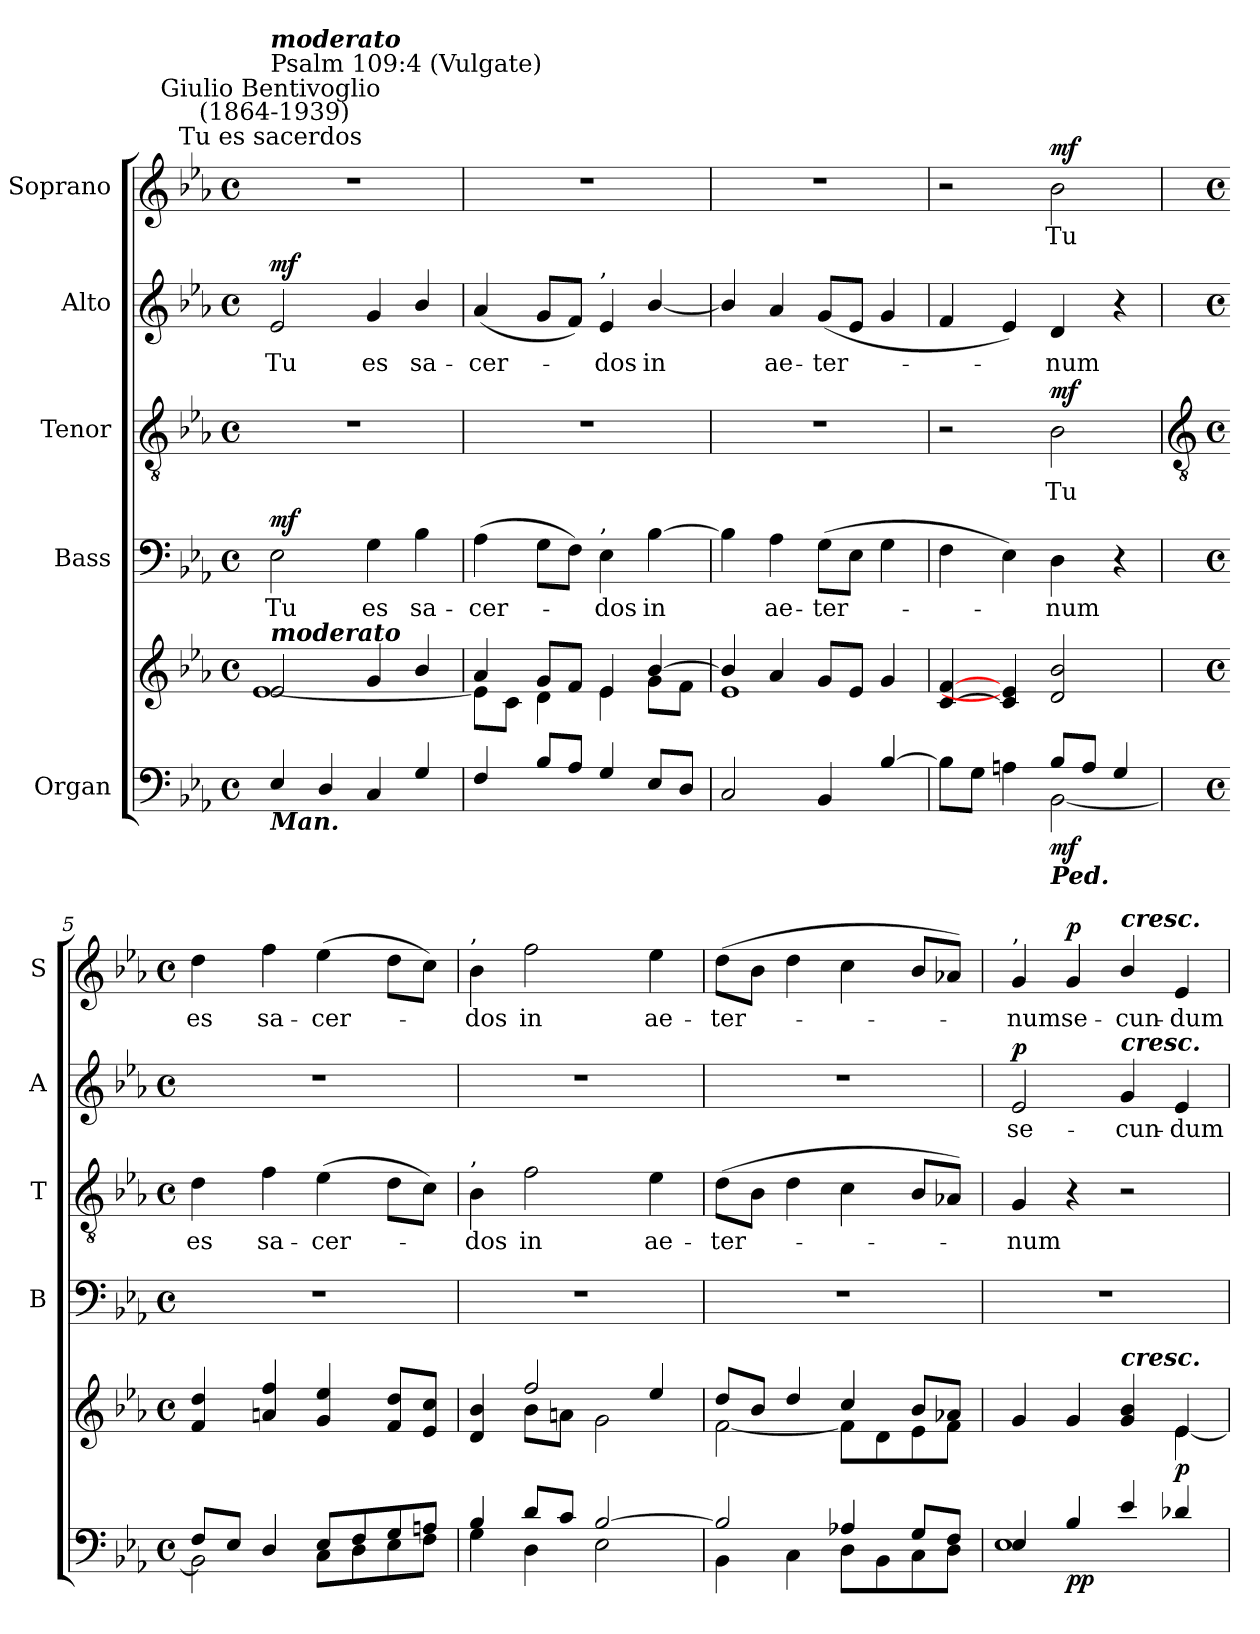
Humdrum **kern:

**kern	**kern	**dynam	**kern	**text	**dynam	**kern	**text	**dynam	**kern	**text	**dynam	**kern	**text	**dynam
*part5	*part5	*part5	*part4	*part4	*part4	*part3	*part3	*part3	*part2	*part2	*part2	*part1	*part1	*part1
*staff6	*staff5	*staff5/6	*staff4	*staff4	*staff4	*staff3	*staff3	*staff3	*staff2	*staff2	*staff2	*staff1	*staff1	*staff1
*I"Organ	*	*	*I"Bass	*	*	*I"Tenor	*	*	*I"Alto	*	*	*I"Soprano	*	*
*	*	*	*I'B	*	*	*I'T	*	*	*I'A	*	*	*I'S	*	*
*clefF4	*clefG2	*	*clefF4	*	*	*clefGv2	*	*	*clefG2	*	*	*clefG2	*	*
*k[b-e-a-]	*k[b-e-a-]	*	*k[b-e-a-]	*	*	*k[b-e-a-]	*	*	*k[b-e-a-]	*	*	*k[b-e-a-]	*	*
*E-:	*E-:	*	*E-:	*	*	*E-:	*	*	*E-:	*	*	*E-:	*	*
*M4/4	*M4/4	*	*M4/4	*	*	*M4/4	*	*	*M4/4	*	*	*M4/4	*	*
*met(c)	*met(c)	*	*met(c)	*	*	*met(c)	*	*	*met(c)	*	*	*met(c)	*	*
=1	=1	=1	=1	=1	=1	=1	=1	=1	=1	=1	=1	=1	=1	=1
*^	*^	*	*	*	*	*	*	*	*	*	*	*	*	*
!	!	!	!	!	!	!	!	!	!	!	!	!	!	!LO:TX:a:cj:t=Tu es sacerdos	!	!
!	!	!	!	!	!	!	!	!	!	!	!	!	!	!LO:TX:a:cj:t=Giulio Bentivoglio\n (1864-1939)	!	!
!	!	!	!	!	!	!	!	!	!	!	!	!	!	!LO:TX:a:t=Psalm 109&colon;4 (Vulgate)	!	!
!	!	!	!	!	!	!	!	!	!	!	!	!	!	!LO:TX:a:Bi:t=moderato	!	!
!	!	!LO:TX:a:Bi:t=moderato	!	!	!	!	!	!	!	!	!	!	!	!	!	!
!LO:TX:b:Bi:t=Man.	!	!	!	!	!	!	!	!	!	!	!	!	!	!	!	!
!	!	!	!	!LO:DY:b=2	!	!LO:LY:b	!	!	!	!	!	!LO:LY:b	!	!	!	!
!	!	!	!	!LO:DY:n=1:b	!	!	!	!	!	!	!	!	!	!	!	!
!	!	!	!	!LO:DY:n=2:b	!	!	!LO:DY:b	!	!	!	!	!	!LO:DY:b	!	!	!
4E-	1ryy	2e-/	[1e-\	mf mf mf	2E-	Tu	mf	1r	.	.	2e-	Tu	mf	1r	.	.
4D/	.	.	.	.	.	.	.	.	.	.	.	.	.	.	.	.
!	!	!	!	!	!	!LO:LY:b	!	!	!	!	!	!LO:LY:b	!	!	!	!
4C	.	4g/	.	.	4G	es	.	.	.	.	4g	es	.	.	.	.
!	!	!	!	!	!	!LO:LY:b	!	!	!	!	!	!LO:LY:b	!	!	!	!
4G	.	4b-/	.	.	4B-\	sa-	.	.	.	.	4b-/	sa-	.	.	.	.
=2	=2	=2	=2	=2	=2	=2	=2	=2	=2	=2	=2	=2	=2	=2	=2	=2
!	!	!	!	!	!	!LO:LY:b	!	!	!	!	!	!LO:LY:b	!	!	!	!
4F	1ryy	4a-/	8e-\L]	.	(>4A-	-cer-	.	1r	.	.	(<4a-	-cer-	.	1r	.	.
.	.	.	8c\J	.	.	.	.	.	.	.	.	.	.	.	.	.
8B-L	.	8g/L	4d\	.	8GL	.	.	.	.	.	8gL	.	.	.	.	.
8A-J	.	8f/J	.	.	8FJ)	.	.	.	.	.	8fJ)	.	.	.	.	.
!	!	!	!	!	!	!	!	!	!	!	!LO:TX:a:t=,	!	!	!	!	!
!	!	!	!	!	!LO:TX:a:t=,	!	!	!	!	!	!	!	!	!	!	!
!	!	!	!	!	!	!LO:LY:b	!	!	!	!	!	!LO:LY:b	!	!	!	!
4G	.	4e-/	4e-\	.	4E-	dos	.	.	.	.	4e-	dos	.	.	.	.
!	!	!	!	!	!	!LO:LY:b	!	!	!	!	!	!LO:LY:b	!	!	!	!
8E-L	.	[4b-/	8g\L	.	[4B-\	in	.	.	.	.	[4b-/	in	.	.	.	.
8DJ	.	.	8f\J	.	.	.	.	.	.	.	.	.	.	.	.	.
=3	=3	=3	=3	=3	=3	=3	=3	=3	=3	=3	=3	=3	=3	=3	=3	=3
2C	1ryy	4b-/]	1e-\	.	4B-\]	.	.	1r	.	.	4b-/]	.	.	1r	.	.
!	!	!	!	!	!	!LO:LY:b	!	!	!	!	!	!LO:LY:b	!	!	!	!
.	.	4a-/	.	.	4A-	ae-	.	.	.	.	4a-	ae-	.	.	.	.
!	!	!	!	!	!	!LO:LY:b	!	!	!	!	!	!LO:LY:b	!	!	!	!
4BB-	.	8g/L	.	.	(>8GL	-ter-	.	.	.	.	(<8gL	-ter-	.	.	.	.
.	.	8e-/J	.	.	8E-J	.	.	.	.	.	8e-J	.	.	.	.	.
[4B-	.	4g/	.	.	4G	.	.	.	.	.	4g	.	.	.	.	.
=4	=4	=4	=4	=4	=4	=4	=4	=4	=4	=4	=4	=4	=4	=4	=4	=4
8B-L]	2ryy	[4c/ [4f/	1ryy	.	4F	.	.	2r	.	.	4f	.	.	2r	.	.
8GJ	.	.	.	.	.	.	.	.	.	.	.	.	.	.	.	.
4An	.	4c/] 4e-/]	.	.	4E-)	.	.	.	.	.	4e-)	.	.	.	.	.
!LO:TX:b:Bi:t=Ped.	!	!	!	!	!	!	!	!	!	!	!	!	!	!	!	!
!	!	!	!	!LO:DY:b=2	!	!LO:LY:b	!	!	!LO:LY:b	!LO:DY:b	!	!LO:LY:b	!	!	!LO:LY:b	!LO:DY:b
8B-/L	[2BB-\	2d/ 2b-/	.	mf	4D	num	.	2B-	Tu	mf	4d	num	.	2b-	Tu	mf
8A/J	.	.	.	.	.	.	.	.	.	.	.	.	.	.	.	.
4G/	.	.	.	.	4r	.	.	.	.	.	4r	.	.	.	.	.
!!LO:LB:g=z
=5	=5	=5	=5	=5	=5	=5	=5	=5	=5	=5	=5	=5	=5	=5	=5	=5
*	*	*	*	*	*	*	*	*clefGv2	*	*	*	*	*	*	*	*
*M4/4	*	*M4/4	*	*	*M4/4	*	*	*M4/4	*	*	*M4/4	*	*	*M4/4	*	*
*met(c)	*	*met(c)	*	*	*met(c)	*	*	*met(c)	*	*	*met(c)	*	*	*met(c)	*	*
!	!	!	!	!	!	!	!	!	!LO:LY:b	!	!	!	!	!	!LO:LY:b	!
8F/L	2BB-\]	4f/ 4dd/	1ryy	.	1r	.	.	4d	es	.	1r	.	.	4dd	es	.
8E-/J	.	.	.	.	.	.	.	.	.	.	.	.	.	.	.	.
!	!	!	!	!	!	!	!	!	!LO:LY:b	!	!	!	!	!	!LO:LY:b	!
4D/	.	4an/ 4ff/	.	.	.	.	.	4f	sa-	.	.	.	.	4ff	sa-	.
!	!	!	!	!	!	!	!	!	!LO:LY:b	!	!	!	!	!	!LO:LY:b	!
8E-/L	8C\L	4g/ 4ee-/	.	.	.	.	.	(>4e-	-cer-	.	.	.	.	(>4ee-	-cer-	.
8F/	8D\	.	.	.	.	.	.	.	.	.	.	.	.	.	.	.
8G/	8E-\	8f/ 8dd/L	.	.	.	.	.	8dL	.	.	.	.	.	8ddL	.	.
8An/J	8F\J	8e-/ 8cc/J	.	.	.	.	.	8cJ)	.	.	.	.	.	8ccJ)	.	.
=6	=6	=6	=6	=6	=6	=6	=6	=6	=6	=6	=6	=6	=6	=6	=6	=6
!	!	!	!	!	!	!	!	!	!	!	!	!	!	!LO:TX:a:t=,	!	!
!	!	!	!	!	!	!	!	!LO:TX:a:t=,	!	!	!	!	!	!	!	!
!	!	!	!	!	!	!	!	!	!LO:LY:b	!	!	!	!	!	!LO:LY:b	!
4B-/	4G\	4d/ 4b-/	4ryy	.	1r	.	.	4B-	dos	.	1r	.	.	4b-	dos	.
!	!	!	!	!	!	!	!	!	!LO:LY:b	!	!	!	!	!	!LO:LY:b	!
8d/L	4D\	2ff/	8b-\L	.	.	.	.	2f	in	.	.	.	.	2ff	in	.
8c/J	.	.	8an\J	.	.	.	.	.	.	.	.	.	.	.	.	.
[2B-/	2E-\	.	2g\	.	.	.	.	.	.	.	.	.	.	.	.	.
!	!	!	!	!	!	!	!	!	!LO:LY:b	!	!	!	!	!	!LO:LY:b	!
.	.	4ee-/	.	.	.	.	.	4e-	ae-	.	.	.	.	4ee-	ae-	.
=7	=7	=7	=7	=7	=7	=7	=7	=7	=7	=7	=7	=7	=7	=7	=7	=7
!	!	!	!	!	!	!	!	!	!LO:LY:b	!	!	!	!	!	!LO:LY:b	!
2B-/]	4BB-\	8dd/L	[2f\	.	1r	.	.	(>8dL	-ter-	.	1r	.	.	(>8ddL	-ter-	.
.	.	8b-/J	.	.	.	.	.	8B-J	.	.	.	.	.	8b-J	.	.
.	4C\	4dd/	.	.	.	.	.	4d	.	.	.	.	.	4dd	.	.
4A-X/	8D\L	4cc/	8f\L]	.	.	.	.	4c	.	.	.	.	.	4cc	.	.
.	8BB-\	.	8d\	.	.	.	.	.	.	.	.	.	.	.	.	.
8G/L	8C\	8b-/L	8e-\	.	.	.	.	8B-L	.	.	.	.	.	8b-L	.	.
8F/J	8D\J	8a-X/J	8f\J	.	.	.	.	8A-XJ)	.	.	.	.	.	8a-XJ)	.	.
=8	=8	=8	=8	=8	=8	=8	=8	=8	=8	=8	=8	=8	=8	=8	=8	=8
!	!	!	!	!	!	!	!	!	!	!	!	!	!	!LO:TX:a:t=,	!	!
!	!	!	!	!	!	!	!	!	!LO:LY:b	!	!	!LO:LY:b	!LO:DY:b	!	!LO:LY:b	!
4E-/	1E-\	4g/	2.ryy	.	1r	.	.	4G	num	.	2e-	se-	p	4g	num	.
!	!	!	!	!LO:DY:b=2	!	!	!	!	!	!	!	!	!	!	!LO:LY:b	!
!	!	!	!	!LO:DY:n=1:b	!	!	!	!	!	!	!	!	!	!	!	!LO:DY:b
4B-/	.	4g/	.	p p	.	.	.	4r	.	.	.	.	.	4g	se-	p
!	!	!	!	!	!	!	!	!	!	!	!	!	!	!LO:TX:a:Bi:t=cresc.	!	!
!	!	!	!	!	!	!	!	!	!	!	!LO:TX:a:Bi:t=cresc.	!	!	!	!	!
!	!	!LO:TX:a:Bi:t=cresc.	!	!	!	!	!	!	!	!	!	!	!	!	!	!
!	!	!	!	!	!	!	!	!	!	!	!	!LO:LY:b	!	!	!LO:LY:b	!
4e-/	.	4g/ 4b-/	.	.	.	.	.	2r	.	.	4g	-cun-	.	4b-/	-cun-	.
!	!	!	!	!LO:DY:n=2:b	!	!	!	!	!	!	!	!LO:LY:b	!	!	!LO:LY:b	!
4d-X/	.	4e-/	[4e-\	p	.	.	.	.	.	.	4e-	-dum	.	4e-	-dum	.
*v	*v	*	*	*	*	*	*	*	*	*	*	*	*	*	*	*
*	*v	*v	*	*	*	*	*	*	*	*	*	*	*	*	*
=	=	=	=	=	=	=	=	=	=	=	=	=	=	=
*-	*-	*-	*-	*-	*-	*-	*-	*-	*-	*-	*-	*-	*-	*-
